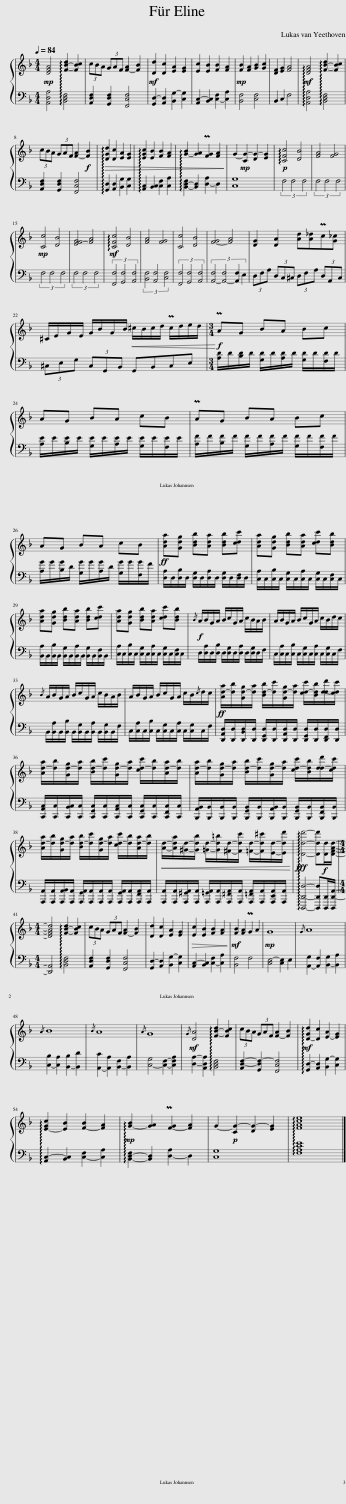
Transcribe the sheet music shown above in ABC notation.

X:1
%%score { 1 | 2 }
L:1/8
Q:1/4=84
M:4/4
I:linebreak $
K:F
V:1 treble
V:2 bass
V:1
!mp! [DFA]4 !arpeggio![F-B-d]2 [FBc]2 | (3cBA (3GAF [F-A]2 [FB]2 |!mf! [Dd]2 [Dc]2 [EA]2 [EG]2 | [Ec]2 [EB]2 [FB]2 [FA]2 |!mp! [FB]2 [FA]2 [GB]2 [Gc]2 | %5
 [DF]2 [EG]2 [FA]4 |!mf! !arpeggio![DFA]4 !arpeggio![F-B-d]2 [FBc]2 |$ (3cBA (3GAF [F-A]2!f! [FB]2 |!>(! !arpeggio![DGd]2 [Dc]2 [EA]2 [EG]2 | !arpeggio![EGc]2 [EB]2 [FB]2 [FA]2 | %10
 !arpeggio![G-B]2 [GA]2 P[FG]2 [FA]2!>)! | G2-!mp! [CG-]2 [DG-]2 [EG]2 |!p! !arpeggio![CFc]4 [DB]4 | [FA]4 [FG]4 |$!mp! [Cc]4 [DB]4 | %15
 [EF-G]4 [FA]4 |!mf! !arpeggio![CFc]4 [DB]4 | [FA]4 [FG]4 | [Cc]4 [DB]4 | [F-G]4 [FA]4 | %20
 [DG]2 [DA]2 [Ad][A_d]Pc[G_c] |$ ^C/E/G/E/ G/B/G/B/!<(! ^c/B/c/d/ Pc/d/e/d/!<)! |[M:3/4]!f! PAG BA Bc |$ AG BA cB | PAG BA Bc |$ %25
 AG BA cB |!ff! [Ada][Gdg] [Bdb][Ada] [Bdb][cdc'] | [Ada][Gdg] [Bdb][Ada] [cdc'][Bdb] |$ [Ada][Gdg] [Bdb][Ada] [Bdb][cdc'] | [Ada][Gdg] [Bdb][Ada] [cdc'][Bdb] | %30
!f!{/B} A/B/G/A/ B/c/G/A/ c/B/A/B/ | A/B/G/A/ B/c/G/A/ c/B/d/c/ |${/B} A/B/G/A/ B/c/G/A/ c/B/A/B/ | A/B/G/A/ B/c/G/A/ c/B/{/c}d/c/ |!ff! [Ad-a]/[db]/[Gd-g]/[da]/ [Bd-b]/[dc']/[Gd-g]/[da]/ [cd-c']/[Bdb]/[d-dd']/[cdc']/ |$ %35
 [Ad-a]/[db]/[Gd-g]/[da]/ [Bd-b]/[dc']/[Gd-g]/[da]/ [cd-c']/[db]/[Ad-a]/[db]/ | [Ad-a]/[db]/[Gd-g]/[da]/ [Bd-b]/[dc']/[Gd-g]/[da]/ [cd-c']/[Bdb]/[dd-d']/[cdc']/ |$ [Ad-a]/[db]/[Gd-g]/[da]/ [Bd-b]/[dc']/[Gd-g]/[da]/ [cd-c']/[db]/[Ad-a]/[db]/ |!<(! [Ad]/-[Ada]/[^Gd]/-[Gdb]/ [=Gd]/-[Gd=b]/[^Fd]/-[Fdc']/ [=Fd]/-[Fd^c']/[Ed]/-[Edd']/!<)! |!fff! !arpeggio![Ddd']4- [Ddd']!f![Dd]/[DFAd]/- |$ %40
[M:4/4] [DFAd]4 !arpeggio![F-B-d]2 [FBc]2 | (3cBA (3GAF [F-A]2 [FB]2 | [Dd]2 [Dc]2 [EA]2 [EG]2 |!>(! [Ec]2 [EB]2 [FB]2 [FA]2!>)! |!mf! [FB]2 [FA]2 PG2 A2 | %45
!mp! G8 |{/G} A8 |${/A} B8 |{/B} A8 |{/A} G8 | %50
!mf!{/G} [DA]4 !arpeggio![F-B-d]2 [FBc]2 | (3cBA (3GAF [F-A]2 [FB]2 |!mf! !arpeggio![D-Gd]2 [Dc]2 [E-A]2 [EG]2 |$ !arpeggio![E-Gc]2 [EB]2 [F-B]2 [FA]2 |!mp! !arpeggio![G-B]2 [GA]2 P[F-G]2 [FA]2 | %55
 G2-!p! [CG-]2 [DG-]2 [EG]2 | !arpeggio![FAce]8 |] %57
V:2
 [A,,D,A,]4 [B,,D,F,]4 | [A,,D,F,]2 [G,,D,F,]2 [F,,C,F,]4 | [G,,D,-]2 [A,,D,]2 [B,,G,-]2 [C,G,]2 | [A,,C,-]2 [B,,C,]2 [C,-F,]2 [C,A,]2 | [B,,F,]4 [C,F,]4 | %5
 B,,2 C,2 F,4 | [A,,D,A,]4 [B,,D,F,]4 |$ [A,,D,F,]2 [G,,D,F,]2 [F,,C,F,]4 | [G,,D,]2 [A,,D,]2 [B,,G,]2 [C,G,]2 | [A,,C,]2 [B,,C,]2 [C,F,]2 [C,A,]2 | %10
 [B,,-D,-F,]2 [B,,D,]2 [D,-A,]2 D,2 | [C,G,]8 | (3F,4 F,4 F,4 | (3F,4 F,4 F,4 |$ (3F,4 F,4 F,4 | %15
 (3F,4 F,4 F,4 | (3[F,,F,]4 [G,,F,]4 [A,,F,]4 | (3[B,,F,]4 [A,,F,]4 [C,F,]4 | (3[F,,F,]4 [G,,F,]4 [A,,F,]4 | (3:2:4[A,,-F,]4 [A,,-F,]4 [A,,F,]2 E,2 | %20
 (3D,F,A, (3D,C,^C, (3D,F,A, (3D,A,,C, |$ (3^C,E,G, (3C,G,,B,, G,,B,,C,E, |[M:3/4] [A,D]/D/[B,D]/D/ [G,D]/D/[A,D]/D/ [G,D]/D/[F,D]/D/ |$ [A,E]/E/[B,E]/E/ [G,E]/E/[A,E]/E/ [G,E]/E/[F,E]/E/ | [A,F]/F/[B,F]/F/ [G,F]/F/[A,F]/F/ [G,F]/F/[F,F]/F/ |$ %25
 [A,G]/G/[B,G]/D/ [G,G]/G/[A,G]/D/ [G,G]/G/[F,G]/F/ | [D,A,]/D,/[D,B,]/D,/ [D,G,]/D,/[D,A,]/D,/ [D,G,]/D,/[D,F,]/D,/ | [C,A,]/C,/[C,B,]/C,/ [C,G,]/C,/[C,A,]/C,/ [C,G,]/C,/[C,F,]/C,/ |$ [B,,A,]/B,,/[B,,B,]/B,,/ [B,,G,]/B,,/[B,,A,]/B,,/ [B,,G,]/B,,/[B,,F,]/B,,/ | [C,A,]/C,/[C,B,]/C,/ [C,G,]/C,/[C,A,]/C,/ [C,G,]/C,/[C,F,]/C,/ | %30
 D,/[D,A,]/D,/[D,B,]/ D,/[D,G,]/D,/[D,A,]/ D,/[D,G,]/D,/F,/ | C,/[C,A,]/C,/[C,B,]/ C,/[C,G,]/C,/[C,A,]/ C,/[C,G,]/C,/F,/ |$ B,,/[B,,A,]/B,,/[B,,B,]/ B,,/[B,,G,]/B,,/[B,,A,]/ B,,/[B,,G,]/B,,/F,/ | C,/[C,A,]/C,/[C,B,]/ C,/[C,G,]/C,/[C,A,]/ C,/[C,G,]/C,/F,/ | [D,,A,,D,]/[D,,D,]/[D,,B,,D,]/[D,,D,]/ [D,,G,,D,]/[D,,D,]/[D,,A,,D,]/[D,,D,]/ [D,,G,,D,]/[D,,D,]/[D,,F,,D,]/[D,,D,]/ |$ %35
 [C,,A,,C,]/[C,,C,]/[C,,B,,C,]/[C,,C,]/ [C,,G,,C,]/[C,,C,]/[C,,A,,C,]/[C,,C,]/ [C,,G,,C,]/[C,,C,]/[C,,F,,C,]/[C,,C,]/ | [B,,,A,,B,,]/[B,,,B,,]/[B,,,B,,]/[B,,,B,,]/ [B,,,G,,B,,]/[B,,,B,,]/[B,,,A,,B,,]/[B,,,B,,]/ [B,,,G,,B,,]/[B,,,B,,]/[B,,,F,,B,,]/[B,,,B,,]/ |$ [A,,,A,,]/[A,,,A,,]/[A,,,A,,B,,]/[A,,,A,,]/ [A,,,G,,A,,]/[A,,,A,,]/[A,,,A,,]/[A,,,A,,]/ [A,,,G,,A,,]/[A,,,A,,]/[A,,,F,,A,,]/[A,,,A,,]/ | [A,,,A,,]/[A,,,A,,]/[A,,,^G,,A,,]/[A,,,A,,]/ [A,,,=G,,A,,]/[A,,,A,,]/[A,,,^F,,A,,]/[A,,,A,,]/ [A,,,=F,,A,,]/[A,,,A,,]/[A,,,E,,A,,]/[A,,,A,,]/ | [D,,,D,,D,]4- [D,,,D,,D,][D,,,D,,]/[D,,,D,,-A,,-]/ |$ %40
[M:4/4] [D,,A,,]4 [B,,D,F,]4 | [A,,D,F,]2 [G,,D,F,]2 [F,,C,F,]4 | [G,,D,-]2 [A,,D,]2 [B,,G,-]2 [C,G,]2 | [A,,C,-]2 [B,,C,]2 [C,-F,]2 [C,A,]2 | [B,,F,]4 F,4 | %45
 [C,E,-]4 [C,E,]2 E,2 | [A,,-G,]2 [A,,F,]2 [B,,-G,]2 [B,,A,]2 |$ [C,-B,]2 [C,A,]2 [B,,-B,]2 [B,,D]2 | [A,,-C]2 [A,,A,]2 [B,,-F,]2 [B,,A,]2 | [C,-G,]4 [C,F,]2- [C,F,A,]2 | %50
 [D,A,]2- [A,,D,A,]2 [B,,D,F,]4 | [A,,D,-F,-]2 [G,,D,F,-]2 [F,,C,F,]4 | [G,,D,-]2 [A,,D,]2 [B,,G,-]2 [C,G,]2 |$ [A,,C,-]2 [B,,C,]2 [C,-F,]2 [C,A,]2 | [B,,-D,-F,]2 [B,,D,]2 [D,-A,]2 D,2 | %55
 [C,G,]8 | [F,A,CE]8 |] %57
